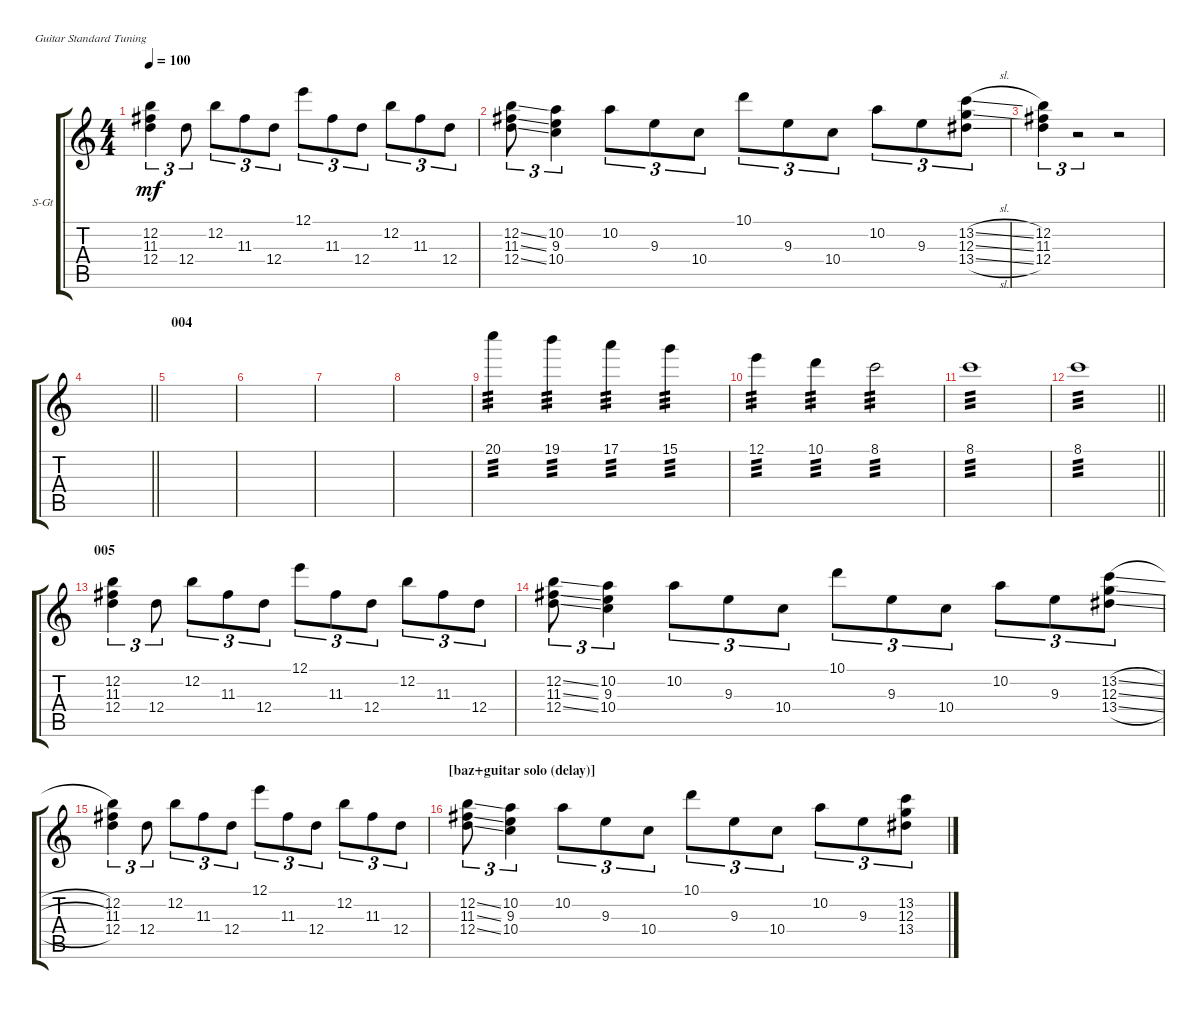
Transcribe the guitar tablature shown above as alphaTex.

\bracketExtendMode groupsimilarinstruments
\firstSystemTrackNameOrientation horizontal
\otherSystemsTrackNameOrientation horizontal
\track ("guitar clean (Artur Potemkin)" "S-Gt") {instrument acousticguitarsteel}
\staff {score tabs}
\tuning (E4 B3 G3 D3 A2 E2)
\ts (4 4)
\tempo 100
\clef g2
\ks aminor
(12.4 11.3 12.2).4{tu (3 2) dy mf} 12.4.8{tu (3 2)} 12.2.8{tu (3 2)} 11.3.8{tu (3 2)} 12.4.8{tu (3 2)} 12.1.8{tu (3 2)} 11.3.8{tu (3 2)} 12.4.8{tu (3 2)} 12.2.8{tu (3 2)} 11.3.8{tu (3 2)} 12.4.8{tu (3 2)} |
(12.4{ss} 11.3{ss} 12.2{ss}).8{tu (3 2)} (10.4 9.3 10.2).4{tu (3 2)} 10.2.8{tu (3 2)} 9.3.8{tu (3 2)} 10.4.8{tu (3 2)} 10.1.8{tu (3 2)} 9.3.8{tu (3 2)} 10.4.8{tu (3 2)} 10.2.8{tu (3 2)} 9.3.8{tu (3 2)} (13.4{sl} 12.3{sl} 13.2{sl}).8{tu (3 2)} |
(12.4 11.3 12.2).4{tu (3 2)} r.2{tu (3 2)} r.2 |
\barLineRight lightlight
|
\section ("" "004")
|
|
|
|
20.1.4{tp 3} 19.1.4{tp 3} 17.1.4{tp 3} 15.1.4{tp 3} |
12.1.4{tp 3} 10.1.4{tp 3} 8.1.2{tp 3} |
8.1.1{tp 3} |
\barLineRight lightlight
8.1.1{tp 3} |
\section ("" "005")
(12.4 11.3 12.2).4{tu (3 2)} 12.4.8{tu (3 2)} 12.2.8{tu (3 2)} 11.3.8{tu (3 2)} 12.4.8{tu (3 2)} 12.1.8{tu (3 2)} 11.3.8{tu (3 2)} 12.4.8{tu (3 2)} 12.2.8{tu (3 2)} 11.3.8{tu (3 2)} 12.4.8{tu (3 2)} |
(12.4{ss} 11.3{ss} 12.2{ss}).8{tu (3 2)} (10.4 9.3 10.2).4{tu (3 2)} 10.2.8{tu (3 2)} 9.3.8{tu (3 2)} 10.4.8{tu (3 2)} 10.1.8{tu (3 2)} 9.3.8{tu (3 2)} 10.4.8{tu (3 2)} 10.2.8{tu (3 2)} 9.3.8{tu (3 2)} (13.4{sl} 12.3{sl} 13.2{sl}).8{tu (3 2)} |
(12.4 11.3 12.2).4{tu (3 2)} 12.4.8{tu (3 2)} 12.2.8{tu (3 2)} 11.3.8{tu (3 2)} 12.4.8{tu (3 2)} 12.1.8{tu (3 2)} 11.3.8{tu (3 2)} 12.4.8{tu (3 2)} 12.2.8{tu (3 2)} 11.3.8{tu (3 2)} 12.4.8{tu (3 2)} |
\section ("" "[baz+guitar solo (delay)]")
(12.4{ss} 11.3{ss} 12.2{ss}).8{tu (3 2)} (10.4 9.3 10.2).4{tu (3 2)} 10.2.8{tu (3 2)} 9.3.8{tu (3 2)} 10.4.8{tu (3 2)} 10.1.8{tu (3 2)} 9.3.8{tu (3 2)} 10.4.8{tu (3 2)} 10.2.8{tu (3 2)} 9.3.8{tu (3 2)} (13.4{sl} 12.3{sl} 13.2{sl}).8{tu (3 2)}
